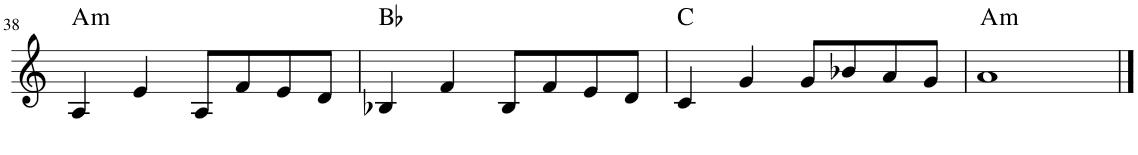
**kern	**harte
*part1	*part1
*staff1	*
*I"Piano	*
*I'Pno.	*
!!LO:PB:g=z
*clefG2	*
*k[]	*
*M4/4	*
=38	=38
!	!LO:H:kt=m
4A/	A:min
4e/	.
8A/L	.
8f/	.
8e/	.
8d/J	.
=39	=39
4B-X/	Bb:maj
4f/	.
8B-/L	.
8f/	.
8e/	.
8d/J	.
=40	=40
4c/	C:maj
4g/	.
8g/L	.
8b-X/	.
8a/	.
8g/J	.
=41	=41
!	!LO:H:kt=m
1a	A:min
==	==
*-	*-
